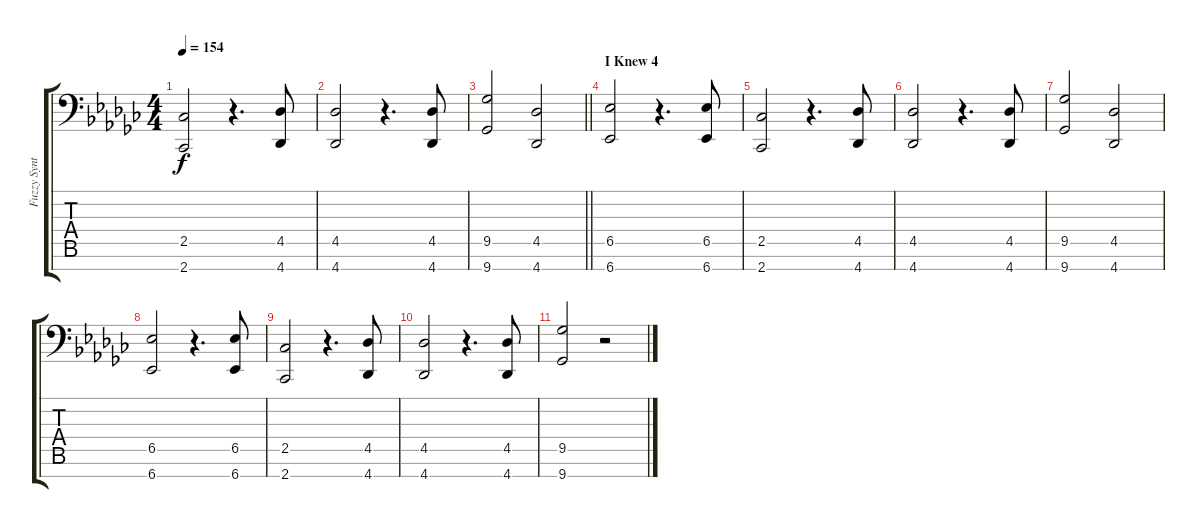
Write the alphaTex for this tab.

\track ("Fuzzy Synth" "Fuzzy Synt") {instrument lead2sawtooth}
\staff {score tabs}
\tuning (E4 B3 G3 D3 A2 E2 A1) {hide}
\ts (4 4)
\tempo 154
\clef f4
\ks gb
(2.5 2.7).2{dy f} r.4{d} (4.5 4.7).8 |
(4.5 4.7).2 r.4{d} (4.5 4.7).8 |
\barLineRight lightlight
(9.5 9.7).2 (4.5 4.7).2 |
\section ("" "I Knew 4")
(6.5 6.7).2 r.4{d} (6.5 6.7).8 |
(2.5 2.7).2 r.4{d} (4.5 4.7).8 |
(4.5 4.7).2 r.4{d} (4.5 4.7).8 |
(9.5 9.7).2 (4.5 4.7).2 |
(6.5 6.7).2 r.4{d} (6.5 6.7).8 |
(2.5 2.7).2 r.4{d} (4.5 4.7).8 |
(4.5 4.7).2 r.4{d} (4.5 4.7).8 |
(9.5 9.7).2 r.2
